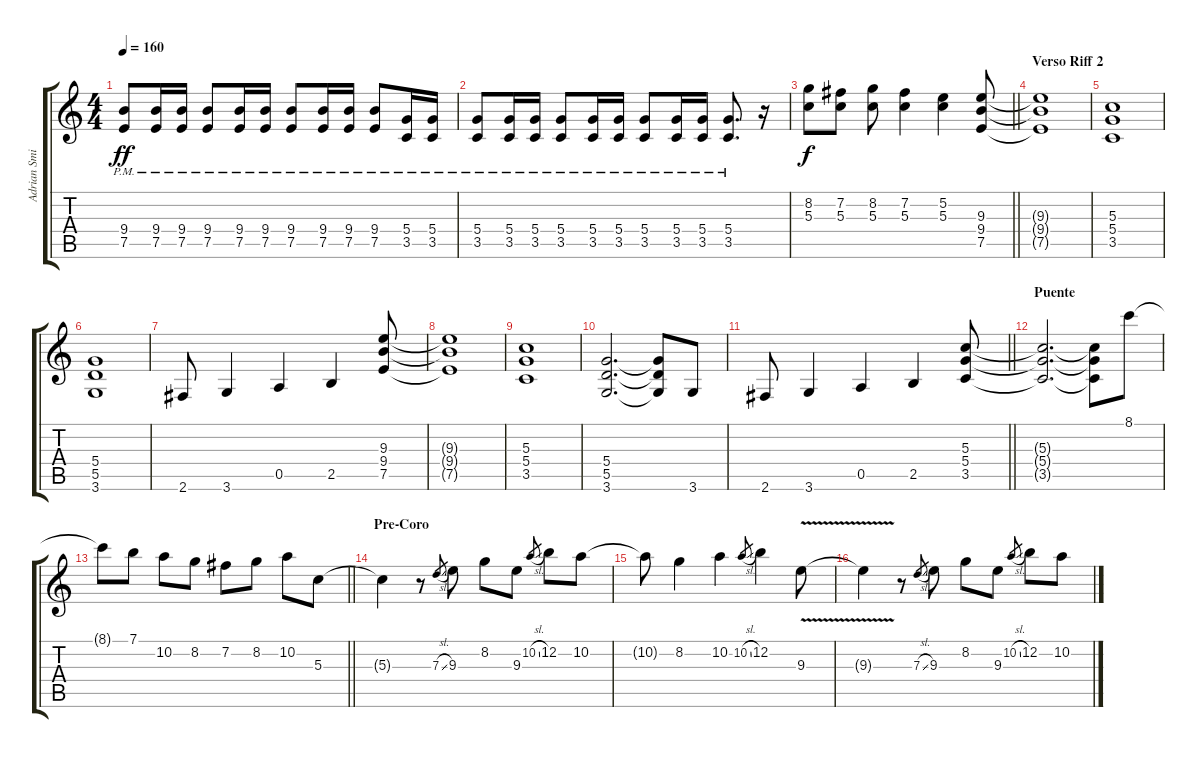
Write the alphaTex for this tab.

\track ("Adrian Smith" "Adrian Smi") {instrument distortionguitar}
\staff {score tabs}
\tuning (E4 B3 G3 D3 A2 E2) {hide}
\ts (4 4)
\tempo 160
\clef g2
\ks c
(9.4{pm} 7.5{pm}).8{dy ff} (9.4{pm} 7.5{pm}).16 (9.4{pm} 7.5{pm}).16 (9.4{pm} 7.5{pm}).8 (9.4{pm} 7.5{pm}).16 (9.4{pm} 7.5{pm}).16 (9.4{pm} 7.5{pm}).8 (9.4{pm} 7.5{pm}).16 (9.4{pm} 7.5{pm}).16 (9.4{pm} 7.5{pm}).8 (5.4{pm} 3.5{pm}).16 (5.4{pm} 3.5{pm}).16 |
(5.4{pm} 3.5{pm}).8 (5.4{pm} 3.5{pm}).16 (5.4{pm} 3.5{pm}).16 (5.4{pm} 3.5{pm}).8 (5.4{pm} 3.5{pm}).16 (5.4{pm} 3.5{pm}).16 (5.4{pm} 3.5{pm}).8 (5.4{pm} 3.5{pm}).16 (5.4{pm} 3.5{pm}).16 (5.4{pm} 3.5{pm}).8{d} r.16 |
\barLineRight lightlight
(8.2 5.3).8{dy f} (7.2 5.3).8 (8.2 5.3).8 (7.2 5.3).4 (5.2 5.3).4 (9.3 9.4 7.5).8 |
\section ("" "Verso Riff 2")
(9.3{t} 9.4{t} 7.5{t}).1 |
(5.3 5.4 3.5).1 |
(5.4 5.5 3.6).1 |
2.6.8 3.6.4 0.5.4 2.5.4 (9.3 9.4 7.5).8 |
(9.3{t} 9.4{t} 7.5{t}).1 |
(5.3 5.4 3.5).1 |
(5.4 5.5 3.6).2{d} (5.4{t} 5.5{t} 3.6{t}).8 3.6.8 |
\barLineRight lightlight
2.6.8 3.6.4 0.5.4 2.5.4 (5.3 5.4 3.5).8 |
\section ("" "Puente")
(5.3{t} 5.4{t} 3.5{t}).2{d} (5.3{t} 5.4{t} 3.5{t}).8 8.1.8 |
\barLineRight lightlight
8.1{t}.8 7.1.8 10.2.8 8.2.8 7.2.8 8.2.8 10.2.8 5.3.8 |
\section ("" "Pre-Coro")
5.3{t}.4 r.8 7.3{sl}.8{gr} 9.3.8 8.2.8 9.3.8 10.2{sl}.8{gr} 12.2.8 10.2.8 |
10.2{t}.8 8.2.4 10.2.4 10.2{sl}.8{gr} 12.2.4 9.3{v}.8 |
9.3{t}.4 r.8 7.3{sl}.8{gr} 9.3.8 8.2.8 9.3.8 10.2{sl}.8{gr} 12.2.8 10.2.8
